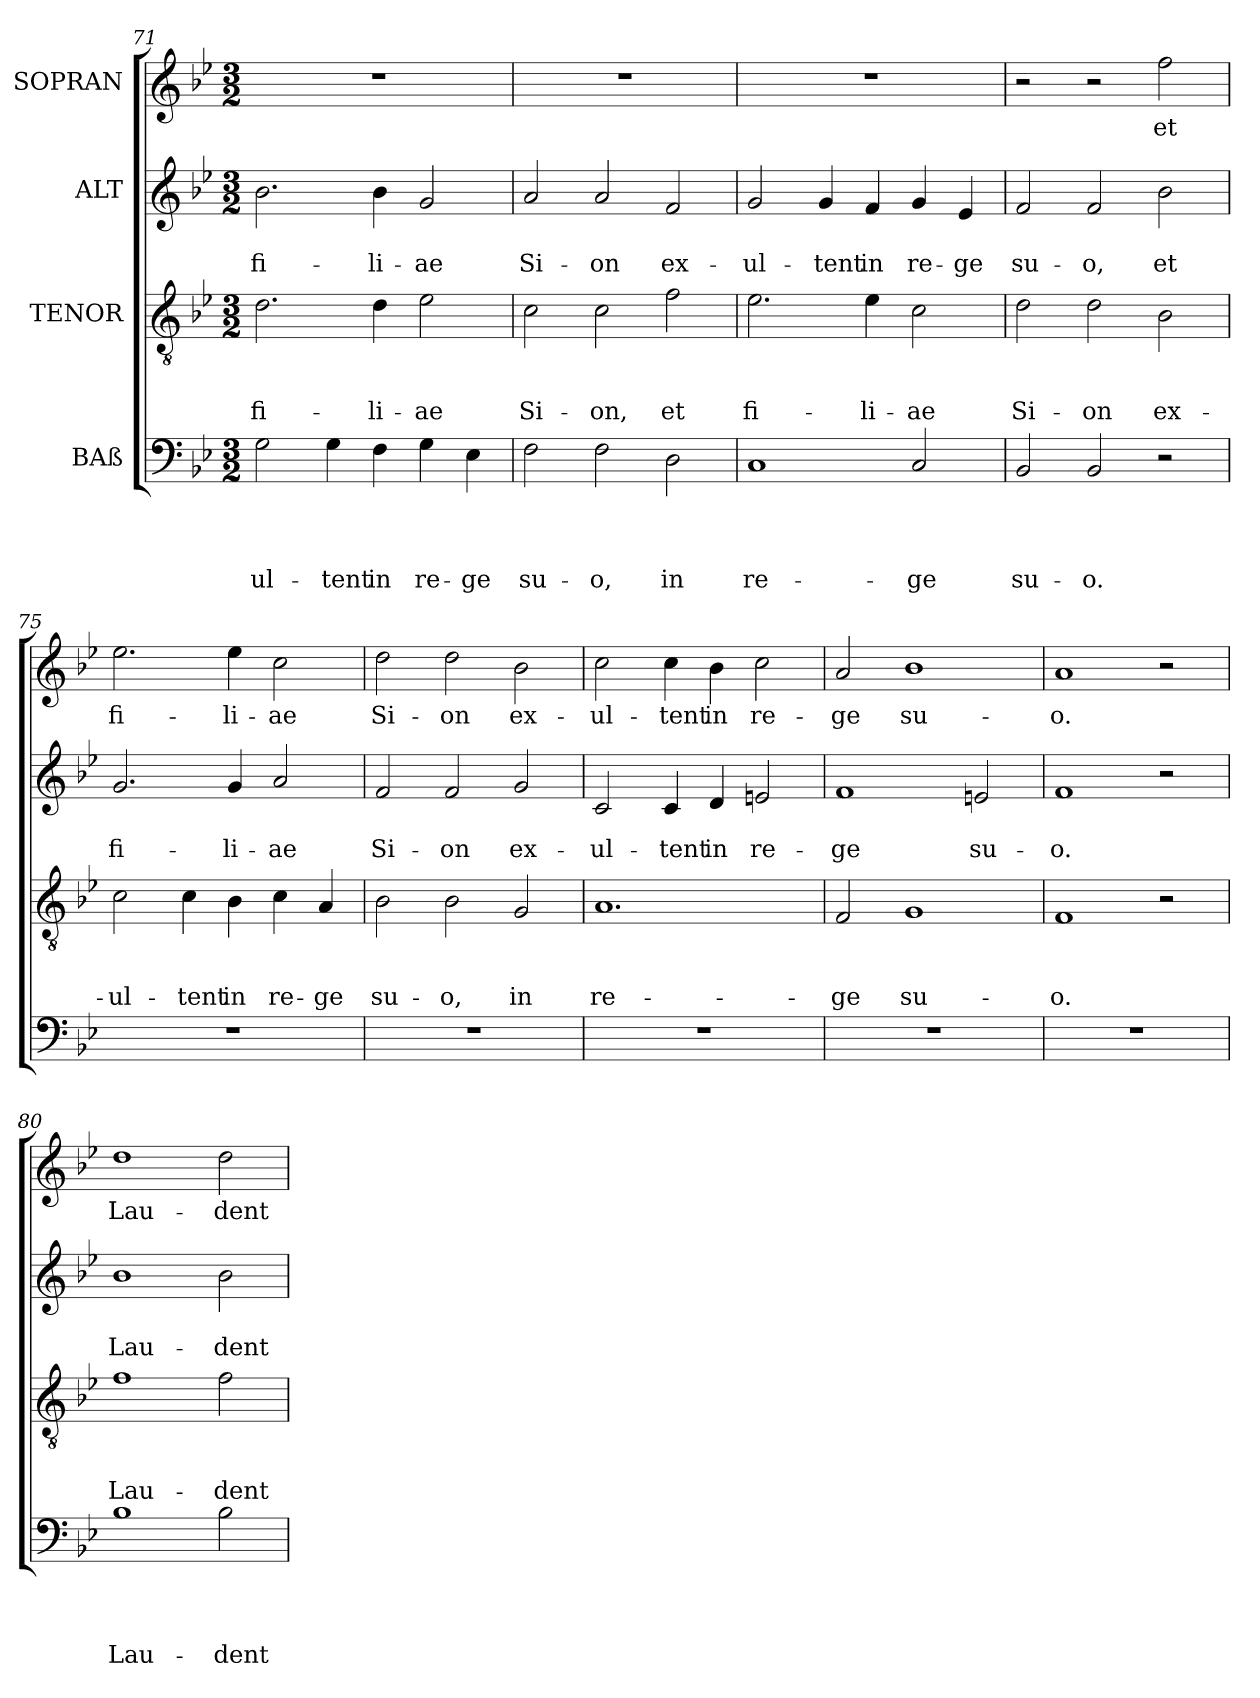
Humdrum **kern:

**kern	**text	**text	**text	**text	**kern	**text	**text	**text	**kern	**text	**text	**kern	**text
*part4	*part4	*part4	*part4	*part4	*part3	*part3	*part3	*part3	*part2	*part2	*part2	*part1	*part1
*staff4	*staff4	*staff4	*staff4	*staff4	*staff3	*staff3	*staff3	*staff3	*staff2	*staff2	*staff2	*staff1	*staff1
*I"BAß	*	*	*	*	*I"TENOR	*	*	*	*I"ALT	*	*	*I"SOPRAN	*
*clefF4	*	*	*	*	*clefGv2	*	*	*	*clefG2	*	*	*clefG2	*
*k[b-e-]	*	*	*	*	*k[b-e-]	*	*	*	*k[b-e-]	*	*	*k[b-e-]	*
*B-:	*	*	*	*	*B-:	*	*	*	*B-:	*	*	*B-:	*
*M3/2	*	*	*	*	*M3/2	*	*	*	*M3/2	*	*	*M3/2	*
=71	=71	=71	=71	=71	=71	=71	=71	=71	=71	=71	=71	=71	=71
2G\	.	.	.	-ul-	2.d\	.	.	fi-	2.b-\	.	fi-	1.r	.
4G\	.	.	.	-tent	.	.	.	.	.	.	.	.	.
4F\	.	.	.	in	4d\	.	.	-li-	4b-\	.	-li-	.	.
4G\	.	.	.	re-	2e-\	.	.	-ae	2g/	.	-ae	.	.
4E-\	.	.	.	-ge	.	.	.	.	.	.	.	.	.
=72	=72	=72	=72	=72	=72	=72	=72	=72	=72	=72	=72	=72	=72
2F\	.	.	.	su-	2c\	.	.	Si-	2a/	.	Si-	1.r	.
2F\	.	.	.	-o,	2c\	.	.	-on,	2a/	.	-on	.	.
2D\	.	.	.	in	2f\	.	.	et	2f/	.	ex-	.	.
!!LO:LB:g=z
=73	=73	=73	=73	=73	=73	=73	=73	=73	=73	=73	=73	=73	=73
1C	.	.	.	re-	2.e-\	.	.	fi-	2g/	.	-ul-	1.r	.
.	.	.	.	.	.	.	.	.	4g/	.	-tent	.	.
.	.	.	.	.	4e-\	.	.	-li-	4f/	.	in	.	.
2C/	.	.	.	-ge	2c\	.	.	-ae	4g/	.	re-	.	.
.	.	.	.	.	.	.	.	.	4e-/	.	-ge	.	.
=74	=74	=74	=74	=74	=74	=74	=74	=74	=74	=74	=74	=74	=74
2BB-/	.	.	.	su-	2d\	.	.	Si-	2f/	.	su-	2r	.
2BB-/	.	.	.	-o.	2d\	.	.	-on	2f/	.	-o,	2r	.
2r	.	.	.	.	2B-\	.	.	ex-	2b-\	.	et	2ff\	et
=75	=75	=75	=75	=75	=75	=75	=75	=75	=75	=75	=75	=75	=75
1.r	.	.	.	.	2c\	.	.	-ul-	2.g/	.	fi-	2.ee-\	fi-
.	.	.	.	.	4c\	.	.	-tent	.	.	.	.	.
.	.	.	.	.	4B-\	.	.	in	4g/	.	-li-	4ee-\	-li-
.	.	.	.	.	4c\	.	.	re-	2a/	.	-ae	2cc\	-ae
.	.	.	.	.	4A/	.	.	-ge	.	.	.	.	.
=76	=76	=76	=76	=76	=76	=76	=76	=76	=76	=76	=76	=76	=76
1.r	.	.	.	.	2B-\	.	.	su-	2f/	.	Si-	2dd\	Si-
.	.	.	.	.	2B-\	.	.	-o,	2f/	.	-on	2dd\	-on
.	.	.	.	.	2G/	.	.	in	2g/	.	ex-	2b-\	ex-
=77	=77	=77	=77	=77	=77	=77	=77	=77	=77	=77	=77	=77	=77
1.r	.	.	.	.	1.A	.	.	re-	2c/	.	-ul-	2cc\	-ul-
.	.	.	.	.	.	.	.	.	4c/	.	-tent	4cc\	-tent
.	.	.	.	.	.	.	.	.	4d/	.	in	4b-\	in
.	.	.	.	.	.	.	.	.	2en/	.	re-	2cc\	re-
=78	=78	=78	=78	=78	=78	=78	=78	=78	=78	=78	=78	=78	=78
1.r	.	.	.	.	2F/	.	.	-ge	1f	.	-ge	2a/	-ge
.	.	.	.	.	1G	.	.	su-	.	.	.	1b-	su-
.	.	.	.	.	.	.	.	.	2en/	.	su-	.	.
=79	=79	=79	=79	=79	=79	=79	=79	=79	=79	=79	=79	=79	=79
1.r	.	.	.	.	1F	.	.	-o.	1f	.	-o.	1a	-o.
.	.	.	.	.	2r	.	.	.	2r	.	.	2r	.
!!LO:LB:g=z
=80	=80	=80	=80	=80	=80	=80	=80	=80	=80	=80	=80	=80	=80
1B-	.	.	.	Lau-	1f	.	.	Lau-	1b-	.	Lau-	1dd	Lau-
2B-\	.	.	.	-dent	2f\	.	.	-dent	2b-\	.	-dent	2dd\	-dent
=	=	=	=	=	=	=	=	=	=	=	=	=	=
*-	*-	*-	*-	*-	*-	*-	*-	*-	*-	*-	*-	*-	*-
